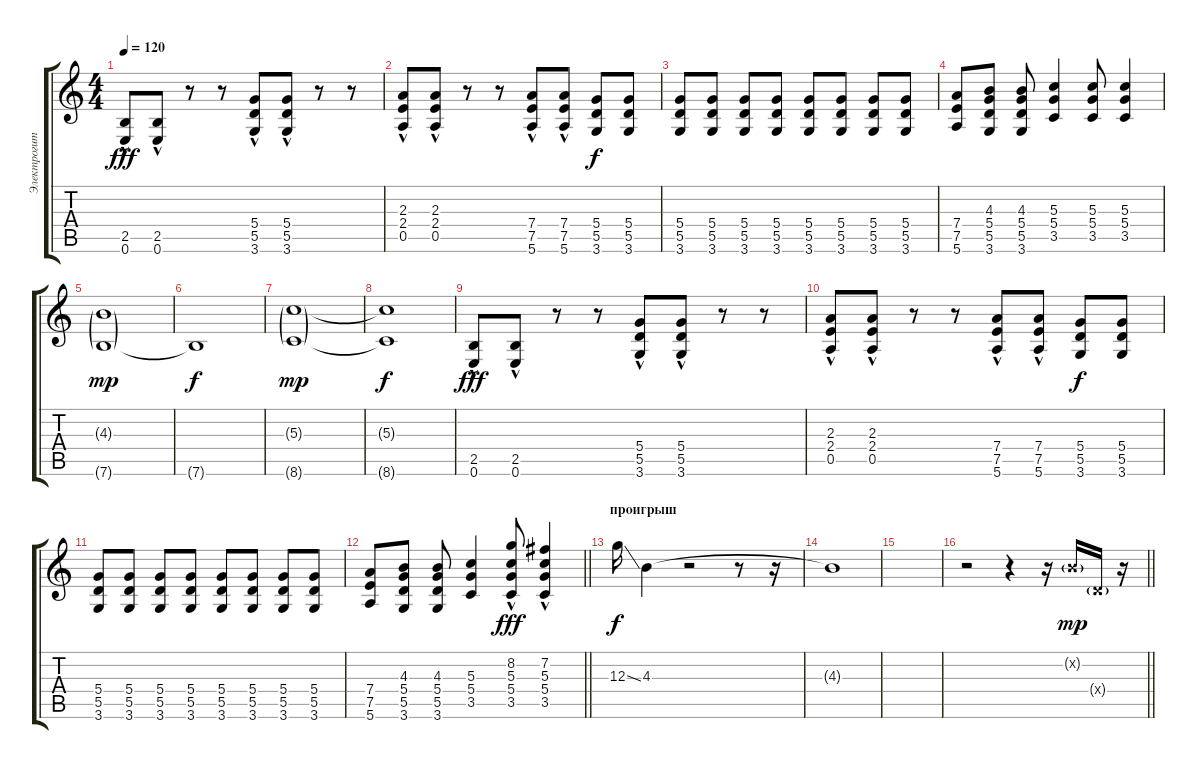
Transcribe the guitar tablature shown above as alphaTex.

\track ("Электрогитара" "Электрогит") {instrument overdrivenguitar}
\staff {score tabs}
\tuning (E4 B3 G3 D3 A2 E2) {hide}
\ts (4 4)
\tempo 120
\clef g2
\ks c
(2.5{hac} 0.6{hac}).8{dy fff} (2.5 0.6{hac}).8 r.8 r.8 (5.4{hac} 5.5{hac} 3.6{hac}).8 (5.4{hac} 5.5{hac} 3.6{hac}).8 r.8 r.8 |
(2.3{hac} 2.4{hac} 0.5{hac}).8 (2.3{hac} 2.4{hac} 0.5{hac}).8 r.8 r.8 (7.4{hac} 7.5{hac} 5.6{hac}).8 (7.4{hac} 7.5{hac} 5.6{hac}).8 (5.4 5.5 3.6).8{dy f} (5.4 5.5 3.6).8 |
(5.4 5.5 3.6).8 (5.4 5.5 3.6).8 (5.4 5.5 3.6).8 (5.4 5.5 3.6).8 (5.4 5.5 3.6).8 (5.4 5.5 3.6).8 (5.4 5.5 3.6).8 (5.4 5.5 3.6).8 |
(7.4 7.5 5.6).8 (4.3 5.4 5.5 3.6).8 (4.3 5.4 5.5 3.6).8 (5.3 5.4 3.5).4 (5.3 5.4 3.5).8 (5.3 5.4 3.5).4 |
(4.3{g} 7.6{g}).1{dy mp} |
7.6{t}.1{dy f} |
(5.3{g} 8.6{g}).1{dy mp volume 16} |
(5.3{t} 8.6{t}).1{dy f} |
(2.5{hac} 0.6{hac}).8{dy fff} (2.5 0.6{hac}).8 r.8 r.8 (5.4{hac} 5.5{hac} 3.6{hac}).8 (5.4{hac} 5.5{hac} 3.6{hac}).8 r.8 r.8 |
(2.3{hac} 2.4{hac} 0.5{hac}).8 (2.3{hac} 2.4{hac} 0.5{hac}).8 r.8 r.8 (7.4{hac} 7.5{hac} 5.6{hac}).8 (7.4{hac} 7.5{hac} 5.6{hac}).8 (5.4 5.5 3.6).8{dy f} (5.4 5.5 3.6).8 |
(5.4 5.5 3.6).8 (5.4 5.5 3.6).8 (5.4 5.5 3.6).8 (5.4 5.5 3.6).8 (5.4 5.5 3.6).8 (5.4 5.5 3.6).8 (5.4 5.5 3.6).8 (5.4 5.5 3.6).8 |
\barLineRight lightlight
(7.4 7.5 5.6).8 (4.3 5.4 5.5 3.6).8 (4.3 5.4 5.5 3.6).8 (5.3 5.4 3.5).4 (8.2{hac} 5.3 5.4 3.5).8{dy fff} (7.2{hac} 5.3 5.4 3.5).4 |
\section ("" "проигрыш")
12.3{ss}.16{dy f} 4.3.4{volume 4} r.2 r.8 r.16 |
4.3{t}.1 |
|
\barLineRight lightlight
r.2 r.4 r.16 0.2{g x}.16{dy mp} 0.4{g x}.16 r.16
